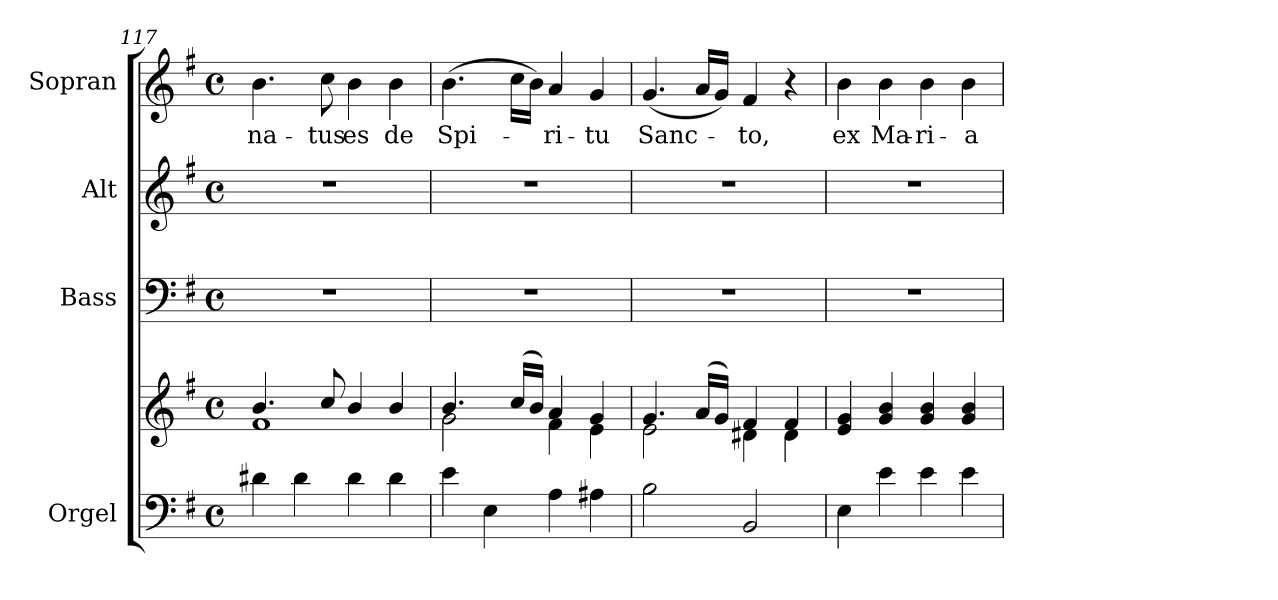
**kern	**kern	**kern	**kern	**kern	**text
*part4	*part4	*part3	*part2	*part1	*part1
*staff5	*staff4	*staff3	*staff2	*staff1	*staff1
*I"Orgel	*	*I"Bass	*I"Alt	*I"Sopran	*
*I'Org.	*	*I'B.	*I'A.	*I'S.	*
!!LO:PB:g=z
*clefF4	*clefG2	*clefF4	*clefG2	*clefG2	*
*k[f#]	*k[f#]	*k[f#]	*k[f#]	*k[f#]	*
*G:	*G:	*G:	*G:	*G:	*
*M4/4	*M4/4	*M4/4	*M4/4	*M4/4	*
*met(c)	*met(c)	*met(c)	*met(c)	*met(c)	*
=117	=117	=117	=117	=117	=117
*	*^	*	*	*	*
!	!	!	!	!	!	!LO:LY:b
4d#X\	4.b/	1f#	1r	1r	4.b\	-na-
4d#\	.	.	.	.	.	.
!	!	!	!	!	!	!LO:LY:b
.	8cc/	.	.	.	8cc\	-tus
!	!	!	!	!	!	!LO:LY:b
4d#\	4b/	.	.	.	4b\	es
!	!	!	!	!	!	!LO:LY:b
4d#\	4b/	.	.	.	4b\	de
=118	=118	=118	=118	=118	=118	=118
!	!	!	!	!	!	!LO:LY:b
4e\	4.b/	2g\	1r	1r	(>4.b\	Spi-
4E\	.	.	.	.	.	.
.	(>16cc/LL	.	.	.	16cc\LL	.
.	16b/JJ)	.	.	.	16b\JJ)	.
!	!	!	!	!	!	!LO:LY:b
4A\	4a/	4f#\	.	.	4a/	-ri-
!	!	!	!	!	!	!LO:LY:b
4A#X\	4g/	4e\	.	.	4g/	-tu
=119	=119	=119	=119	=119	=119	=119
!	!	!	!	!	!	!LO:LY:b
2B\	4.g/	2e\	1r	1r	(<4.g/	Sanc-
.	(>16a/LL	.	.	.	16a/LL	.
.	16g/JJ)	.	.	.	16g/JJ)	.
!	!	!	!	!	!	!LO:LY:b
2BB/	4f#/	4d#X\	.	.	4f#/	-to,
.	4f#/	4d#\	.	.	4r	.
=120	=120	=120	=120	=120	=120	=120
!	!	!	!	!	!	!LO:LY:b
*	*v	*v	*	*	*	*
4E\	4e/ 4g/	1r	1r	4b\	ex
!	!	!	!	!	!LO:LY:b
4e\	4g/ 4b/	.	.	4b\	Ma-
!	!	!	!	!	!LO:LY:b
4e\	4g/ 4b/	.	.	4b\	-ri-
!	!	!	!	!	!LO:LY:b
4e\	4g/ 4b/	.	.	4b\	-a
=	=	=	=	=	=
*-	*-	*-	*-	*-	*-
